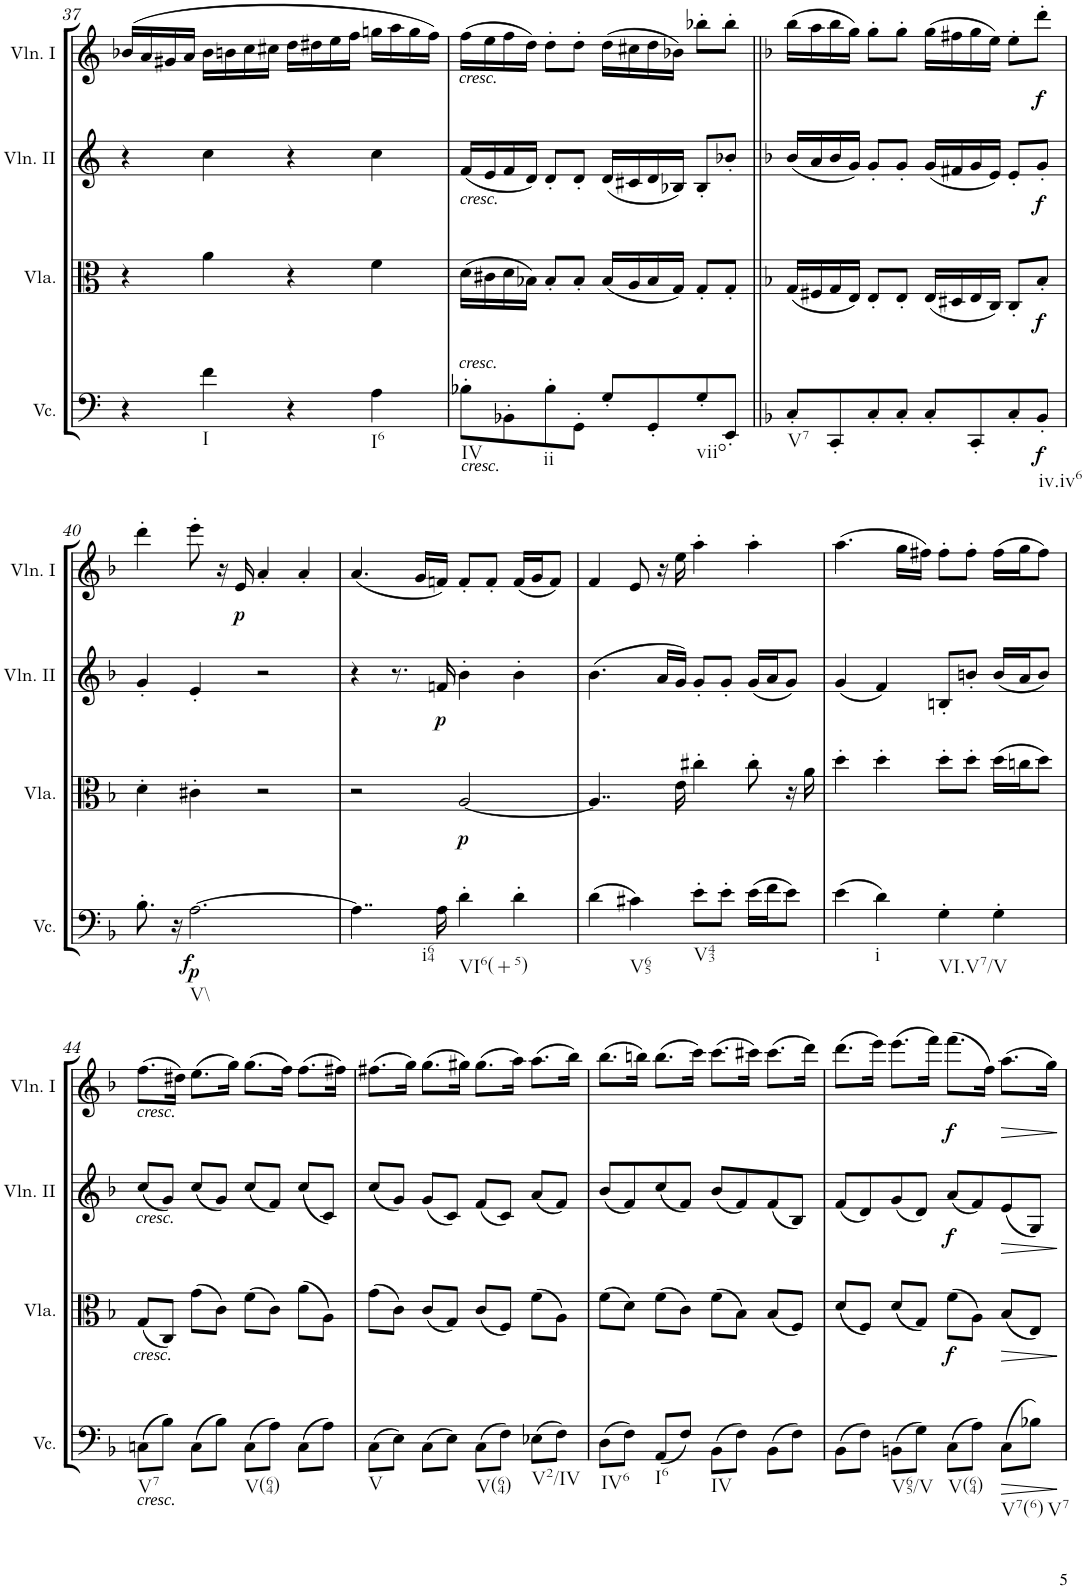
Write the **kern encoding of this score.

**kern	**dynam	**kern	**dynam	**kern	**dynam	**kern	**dynam
*part4	*part4	*part3	*part3	*part2	*part2	*part1	*part1
*staff4	*staff4	*staff3	*staff3	*staff2	*staff2	*staff1	*staff1
*I"Violoncello	*	*I"Viola	*	*I"Violin II	*	*I"Violin I	*
*I'Vc.	*	*I'Vla.	*	*I'Vln. II	*	*I'Vln. I	*
!!LO:PB:g=z
*clefC4	*	*clefC3	*	*clefG2	*	*clefG2	*
*k[]	*	*k[]	*	*k[]	*	*k[]	*
*M4/4	*	*M4/4	*	*M4/4	*	*M4/4	*
*met(c)	*	*met(c)	*	*met(c)	*	*met(c)	*
=37	=37	=37	=37	=37	=37	=37	=37
4r	.	4r	.	4r	.	(16b-X/LL	.
.	.	.	.	.	.	16a/	.
.	.	.	.	.	.	16g#X/	.
.	.	.	.	.	.	16a/JJ	.
!LO:TX:b:t=I	!	!	!	!	!	!	!
4f\	.	4a\	.	4cc\	.	16b-\LL	.
.	.	.	.	.	.	16bn\	.
.	.	.	.	.	.	16cc\	.
.	.	.	.	.	.	16cc#X\JJ	.
4r	.	4r	.	4r	.	16dd\LL	.
.	.	.	.	.	.	16dd#X\	.
.	.	.	.	.	.	16ee\	.
.	.	.	.	.	.	16ff\JJ	.
!LO:TX:b:t=I6	!	!	!	!	!	!	!
4A\	.	4f\	.	4cc\	.	16ggn\LL	.
.	.	.	.	.	.	16aa\	.
.	.	.	.	.	.	16gg\	.
.	.	.	.	.	.	16ff\JJ)	.
=38	=38	=38	=38	=38	=38	=38	=38
!	!	!	!	!	!	!LO:TX:b:i:t=cresc.	!
!	!	!	!	!LO:TX:b:i:t=cresc.	!	!	!
!LO:TX:b:i:t=cresc.	!	!	!	!	!	!	!
!LO:TX:a:i:t=cresc.	!	!	!	!	!	!	!
!LO:TX:b:t=IV	!	!	!	!	!	!	!
8B-X'\L	.	(16d\LL	.	(16f/LL	.	(16ff\LL	.
.	.	16c#X\	.	16e/	.	16ee\	.
8BB-X'\	.	16d\	.	16f/	.	16ff\	.
.	.	16B-X\JJ)	.	16d/JJ)	.	16dd\JJ)	.
!LO:TX:b:t=ii	!	!	!	!	!	!	!
8B-'\	.	8B-'/L	.	8d'/L	.	8dd'\L	.
8GG'\J	.	8B-'/J	.	8d'/J	.	8dd'\J	.
8G'/L	.	(16B-/LL	.	(16d/LL	.	(16dd\LL	.
.	.	16A/	.	16c#X/	.	16cc#X\	.
8GG'/	.	16B-/	.	16d/	.	16dd\	.
.	.	16G/JJ)	.	16B-X/JJ)	.	16b-X\JJ)	.
!LO:TX:b:t=viio	!	!	!	!	!	!	!
8G'/	.	8G'/L	.	8B-'/L	.	8bb-X'\L	.
8EE'/J	.	8G'/J	.	8b-X'/J	.	8bb-'\J	.
=39||	=39||	=39||	=39||	=39||	=39||	=39||	=39||
*k[b-]	*	*k[b-]	*	*k[b-]	*	*k[b-]	*
!LO:TX:b:t=V7	!	!	!	!	!	!	!
8C'/L	.	(16G/LL	.	(16b-/LL	.	(16bb-\LL	.
.	.	16F#X/	.	16a/	.	16aa\	.
8CC'/	.	16G/	.	16b-/	.	16bb-\	.
.	.	16E/JJ)	.	16g/JJ)	.	16gg\JJ)	.
8C'/	.	8E'/L	.	8g'/L	.	8gg'\L	.
8C'/J	.	8E'/J	.	8g'/J	.	8gg'\J	.
8C'/L	.	(16E/LL	.	(16g/LL	.	(16gg\LL	.
.	.	16D#X/	.	16f#X/	.	16ff#X\	.
8CC'/	.	16E/	.	16g/	.	16gg\	.
.	.	16C/JJ)	.	16e/JJ)	.	16ee\JJ)	.
8C'/	.	8C'/L	.	8e'/L	.	8ee'\L	.
!LO:TX:b:t=iv.iv6	!	!	!	!	!	!	!
!	!LO:DY:b	!	!LO:DY:b	!	!LO:DY:b	!	!LO:DY:b
8BB-'/J	f	8B-'/J	f	8g'/J	f	8ddd'\J	f
!!LO:LB:g=z
=40	=40	=40	=40	=40	=40	=40	=40
8.B-'\	.	4d'\	.	4g'/	.	4ddd'\	.
16r	.	.	.	.	.	.	.
!LO:TX:b:t=V\\	!	!	!	!	!	!	!
!	!LO:DY:b	!	!	!	!	!	!
!	!LO:DY:n=1:b	!	!	!	!	!	!
[2.A\	f p	4c#X'\	.	4e'/	.	8eee'\	.
.	.	.	.	.	.	16r	.
!	!	!	!	!	!	!	!LO:DY:b
.	.	.	.	.	.	16e/	p
.	.	2r	.	2r	.	4a'/	.
.	.	.	.	.	.	4a'/	.
=41	=41	=41	=41	=41	=41	=41	=41
4..A\]	.	2r	.	4r	.	(4.a/	.
.	.	.	.	8.r	.	.	.
.	.	.	.	.	.	16g/LL	.
!LO:TX:b:t=i64	!	!	!	!	!	!	!
!	!	!	!	!	!LO:DY:b	!	!
16A\	.	.	.	16fn/	p	16fn/JJ)	.
!LO:TX:b:t=VI6(+5)	!	!	!	!	!	!	!
!	!	!	!LO:DY:b	!	!	!	!
4d'\	.	[2A/	p	4b-'\	.	8f'/L	.
.	.	.	.	.	.	8f'/J	.
4d'\	.	.	.	4b-'\	.	(16f/LL	.
.	.	.	.	.	.	16g/J	.
.	.	.	.	.	.	8f/J)	.
=42	=42	=42	=42	=42	=42	=42	=42
(4d\	.	4..A/]	.	(4.b-\	.	4f/	.
!LO:TX:b:t=V65	!	!	!	!	!	!	!
4c#X\)	.	.	.	.	.	8e/	.
.	.	.	.	16a/LL	.	16r	.
.	.	16e\	.	16g/JJ)	.	16ee\	.
!LO:TX:b:t=V43	!	!	!	!	!	!	!
8e'\L	.	4cc#X'\	.	8g'/L	.	4aa'\	.
8e'\J	.	.	.	8g'/J	.	.	.
(16e\LL	.	8cc#'\	.	(16g/LL	.	4aa'\	.
16f\J	.	.	.	16a/J	.	.	.
8e\J)	.	16r	.	8g/J)	.	.	.
.	.	16a\	.	.	.	.	.
=43	=43	=43	=43	=43	=43	=43	=43
(4e\	.	4dd'\	.	(4g/	.	(4.aa\	.
!LO:TX:b:t=i	!	!	!	!	!	!	!
4d\)	.	4dd'\	.	4f/)	.	.	.
.	.	.	.	.	.	16gg\LL	.
.	.	.	.	.	.	16ff#X\JJ)	.
!LO:TX:b:t=VI.V7/V	!	!	!	!	!	!	!
4G'\	.	8dd'\L	.	8Bn'/L	.	8ff#'\L	.
.	.	8dd'\J	.	8bn'/J	.	8ff#'\J	.
4G'\	.	(16dd\LL	.	(16b/LL	.	(16ff#\LL	.
.	.	16ccn\J	.	16a/J	.	16gg\J	.
.	.	8dd\J)	.	8b/J)	.	8ff#\J)	.
!!LO:LB:g=z
=44	=44	=44	=44	=44	=44	=44	=44
!	!	!	!	!	!	!LO:TX:b:i:t=cresc.	!
!	!	!	!	!LO:TX:b:i:t=cresc.	!	!	!
!	!	!LO:TX:b:i:t=cresc.	!	!	!	!	!
!LO:TX:b:i:t=cresc.	!	!	!	!	!	!	!
!LO:TX:b:t=V7	!	!	!	!	!	!	!
(8Cn\L	.	(8G/L	.	(8cc/L	.	(8.ff\L	.
8B-\J)	.	8C/J)	.	8g/J)	.	.	.
.	.	.	.	.	.	16dd#X\Jk)	.
(8C\L	.	(8g\L	.	(8cc/L	.	(8.ee\L	.
8B-\J)	.	8c\J)	.	8g/J)	.	.	.
.	.	.	.	.	.	16gg\Jk)	.
!LO:TX:b:t=V(64)	!	!	!	!	!	!	!
(8C\L	.	(8f\L	.	(8cc/L	.	(8.gg\L	.
8A\J)	.	8c\J)	.	8f/J)	.	.	.
.	.	.	.	.	.	16ff\Jk)	.
(8C\L	.	(8a\L	.	(8cc/L	.	(8.ff\L	.
8A\J)	.	8A\J)	.	8c/J)	.	.	.
.	.	.	.	.	.	16ff#X\Jk)	.
=45	=45	=45	=45	=45	=45	=45	=45
!LO:TX:b:t=V	!	!	!	!	!	!	!
(8C\L	.	(8g\L	.	(8cc/L	.	(8.ff#X\L	.
8E\J)	.	8c\J)	.	8g/J)	.	.	.
.	.	.	.	.	.	16gg\Jk)	.
(8C\L	.	(8c/L	.	(8g/L	.	(8.gg\L	.
8E\J)	.	8G/J)	.	8c/J)	.	.	.
.	.	.	.	.	.	16gg#X\Jk)	.
!LO:TX:b:t=V(64)	!	!	!	!	!	!	!
(8C\L	.	(8c/L	.	(8f/L	.	(8.gg#\L	.
8F\J)	.	8F/J)	.	8c/J)	.	.	.
.	.	.	.	.	.	16aa\Jk)	.
!LO:TX:b:t=V2/IV	!	!	!	!	!	!	!
(8E-X\L	.	(8f\L	.	(8a/L	.	(8.aa\L	.
8F\J)	.	8A\J)	.	8f/J)	.	.	.
.	.	.	.	.	.	16bb-\Jk)	.
=46	=46	=46	=46	=46	=46	=46	=46
!LO:TX:b:t=IV6	!	!	!	!	!	!	!
(8D\L	.	(8f\L	.	(8b-/L	.	(8.bb-\L	.
8F\J)	.	8d\J)	.	8f/)	.	.	.
.	.	.	.	.	.	16bbn\Jk)	.
!LO:TX:b:t=I6	!	!	!	!	!	!	!
(8AA/L	.	(8f\L	.	(8cc/	.	(8.bb\L	.
8F/J)	.	8c\J)	.	8f/J)	.	.	.
.	.	.	.	.	.	16ccc\Jk)	.
!LO:TX:b:t=IV	!	!	!	!	!	!	!
(8BB-\L	.	(8f\L	.	(8b-/L	.	(8.ccc\L	.
8F\J)	.	8B-\J)	.	8f/)	.	.	.
.	.	.	.	.	.	16ccc#X\Jk)	.
(8BB-\L	.	(8B-/L	.	(8f/	.	(8.ccc#\L	.
8F\J)	.	8F/J)	.	8B-/J)	.	.	.
.	.	.	.	.	.	16ddd\Jk)	.
=47	=47	=47	=47	=47	=47	=47	=47
(8BB-\L	.	(8d/L	.	(8f/L	.	(8.ddd\L	.
8F\J)	.	8F/J)	.	8d/)	.	.	.
.	.	.	.	.	.	16eee\Jk)	.
!LO:TX:b:t=V65/V	!	!	!	!	!	!	!
(8BBn\L	.	(8d/L	.	(8g/	.	(8.eee\L	.
8G\J)	.	8G/J)	.	8d/J)	.	.	.
.	.	.	.	.	.	16fff\Jk)	.
!LO:TX:b:t=V(64)	!	!	!	!	!	!	!
!	!	!	!LO:DY:b	!	!LO:DY:b	!	!LO:DY:b
(8C\L	.	(8f\L	f	(8a/L	f	(8.fff\L	f
8A\J)	.	8A\J)	.	8f/)	.	.	.
.	.	.	.	.	.	16ff\Jk)	.
!LO:TX:b:t=V7(6)	!	!	!	!	!	!	!
!	!LO:HP:b	!	!LO:HP:b	!	!LO:HP:b	!	!LO:HP:b
(8C\L	>	(8B-/L	>	(8e/	>	(8.aa\L	>
!LO:TX:b:t=V7	!	!	!	!	!	!	!
8B-X\J)	.	8E/J)	.	8G/J)	.	.	.
.	.	.	.	.	.	16gg\Jk)	.
.	]	.	]	.	]	.	]
=	=	=	=	=	=	=	=
*-	*-	*-	*-	*-	*-	*-	*-
